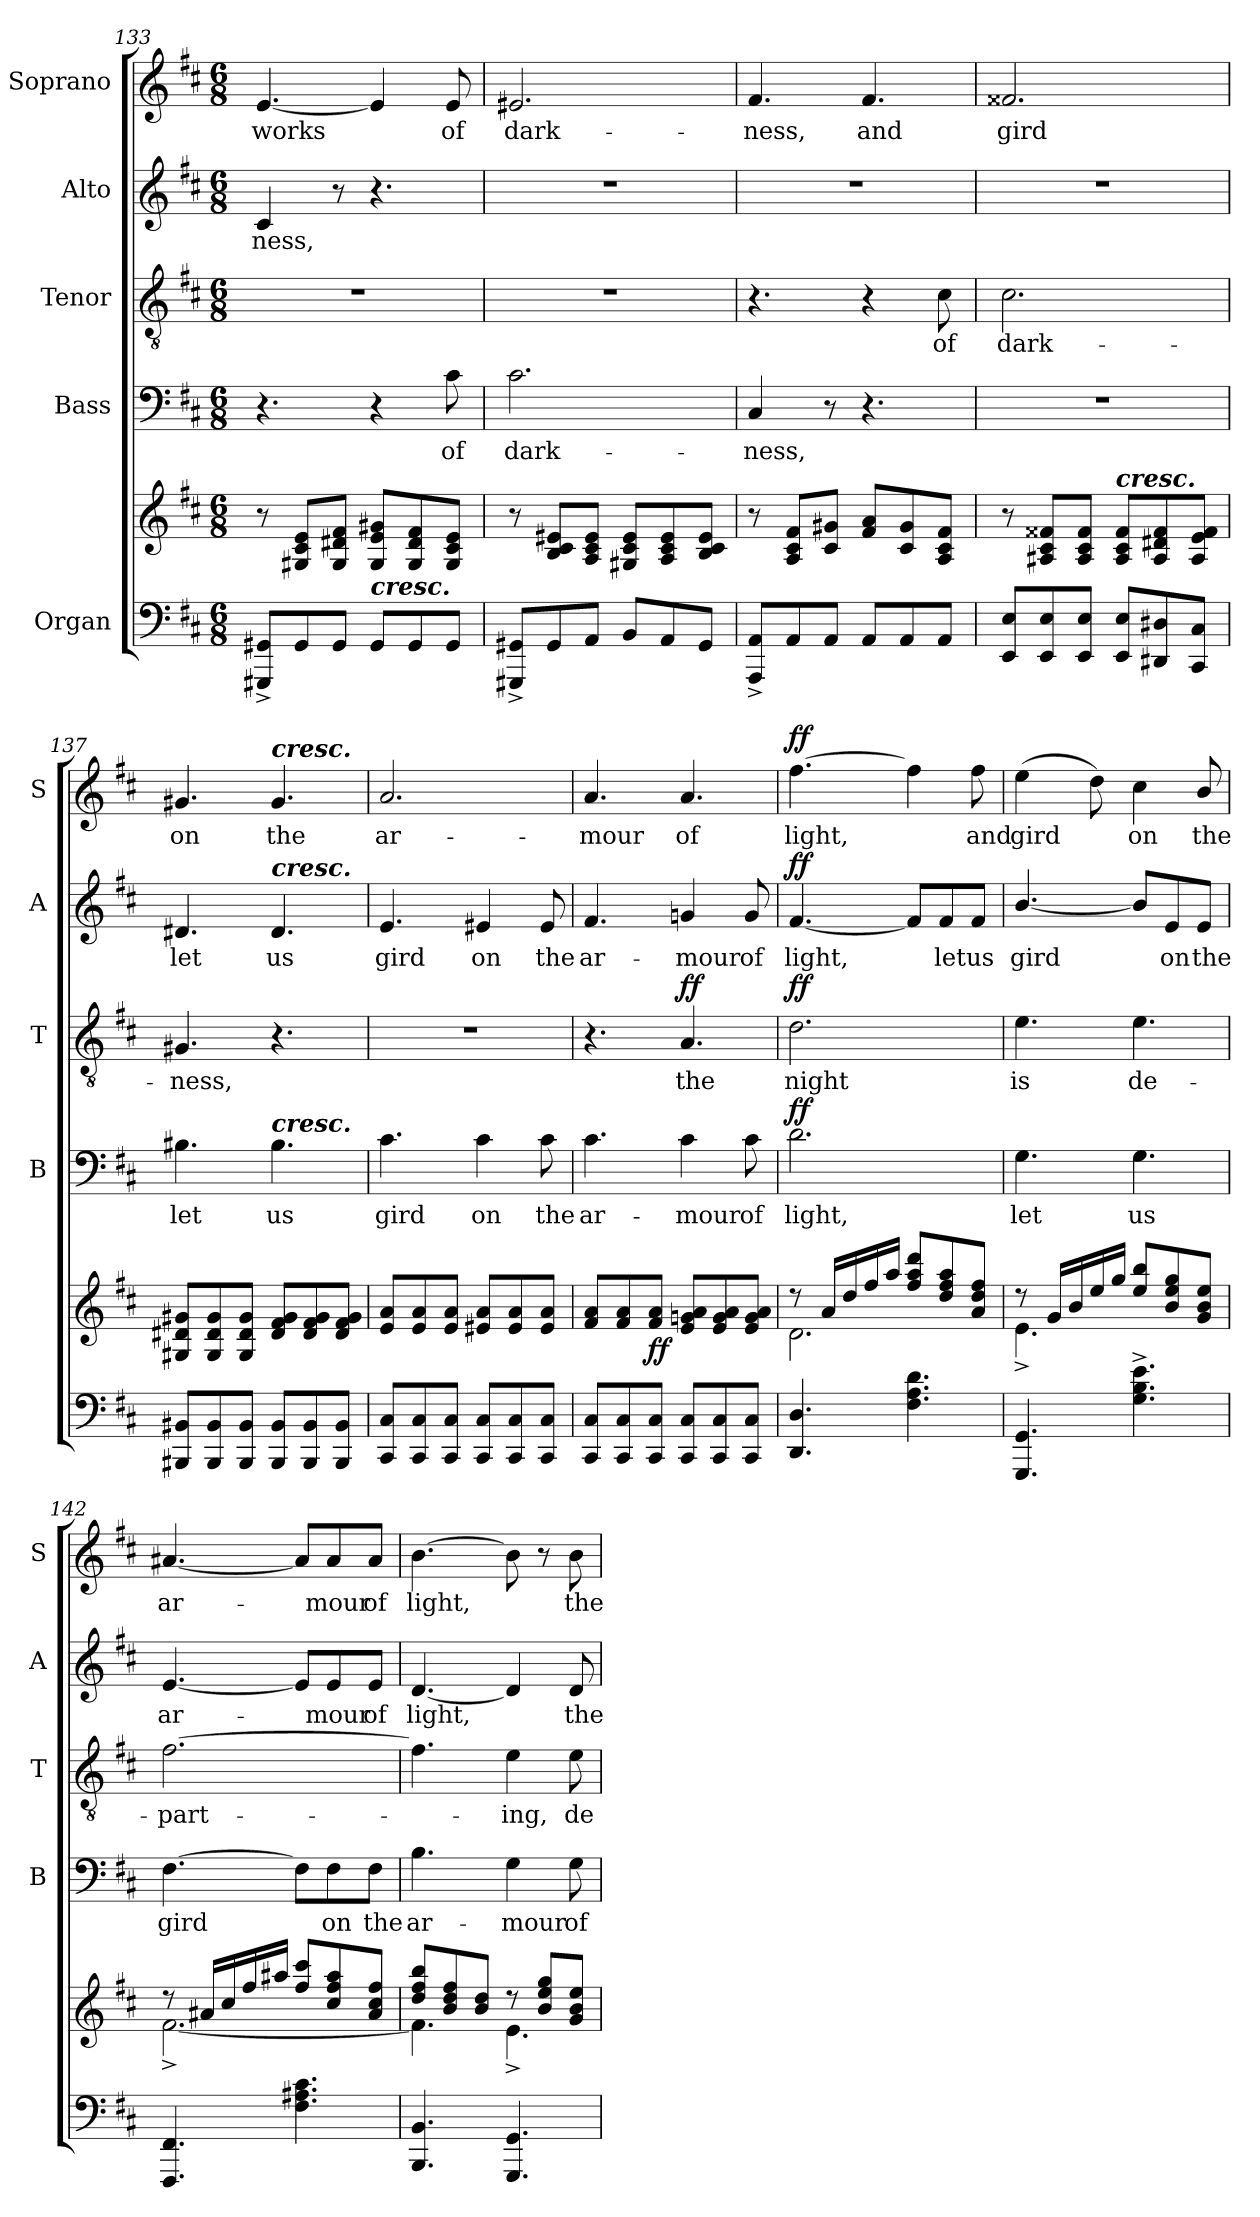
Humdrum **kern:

**kern	**kern	**dynam	**kern	**text	**dynam	**kern	**text	**dynam	**kern	**text	**dynam	**kern	**text	**dynam
*part5	*part5	*part5	*part4	*part4	*part4	*part3	*part3	*part3	*part2	*part2	*part2	*part1	*part1	*part1
*staff6	*staff5	*staff5/6	*staff4	*staff4	*staff4	*staff3	*staff3	*staff3	*staff2	*staff2	*staff2	*staff1	*staff1	*staff1
*I"Organ	*	*	*I"Bass	*	*	*I"Tenor	*	*	*I"Alto	*	*	*I"Soprano	*	*
*	*	*	*I'B	*	*	*I'T	*	*	*I'A	*	*	*I'S	*	*
!!LO:PB:g=z
*clefF4	*clefG2	*	*clefF4	*	*	*clefGv2	*	*	*clefG2	*	*	*clefG2	*	*
*k[f#c#]	*k[f#c#]	*	*k[f#c#]	*	*	*k[f#c#]	*	*	*k[f#c#]	*	*	*k[f#c#]	*	*
*D:	*D:	*	*D:	*	*	*D:	*	*	*D:	*	*	*D:	*	*
*M6/8	*M6/8	*	*M6/8	*	*	*M6/8	*	*	*M6/8	*	*	*M6/8	*	*
=133	=133	=133	=133	=133	=133	=133	=133	=133	=133	=133	=133	=133	=133	=133
!	!	!	!	!	!	!	!	!	!	!LO:LY:b	!	!	!LO:LY:b	!
8GGG#X/^ 8GG#X/^L	8r	.	4.r	.	.	2.r	.	.	4c#/	-ness,	.	[4.e/	works	.
8GG#/	8G#X/ 8c#/ 8e/L	.	.	.	.	.	.	.	.	.	.	.	.	.
8GG#/J	8G#/ 8d#X/ 8f#/J	.	.	.	.	.	.	.	8r	.	.	.	.	.
!LO:TX:a:Bi:t=cresc.	!	!	!	!	!	!	!	!	!	!	!	!	!	!
8GG#/L	8G#/ 8e/ 8g#X/L	.	4r	.	.	.	.	.	4.r	.	.	4e/]	.	.
8GG#/	8G#/ 8d#/ 8f#/	.	.	.	.	.	.	.	.	.	.	.	.	.
!	!	!	!	!LO:LY:b	!	!	!	!	!	!	!	!	!LO:LY:b	!
8GG#/J	8G#/ 8c#/ 8e/J	.	8c#\	of	.	.	.	.	.	.	.	8e/	of	.
=134	=134	=134	=134	=134	=134	=134	=134	=134	=134	=134	=134	=134	=134	=134
!	!	!	!	!LO:LY:b	!	!	!	!	!	!	!	!	!LO:LY:b	!
8GGG#X/^ 8GG#X/^L	8r	.	2.c#\	dark-	.	2.r	.	.	2.r	.	.	2.e#X/	dark-	.
8GG#/	8B/ 8c#/ 8e#X/L	.	.	.	.	.	.	.	.	.	.	.	.	.
8AA/J	8A/ 8c#/ 8e#/J	.	.	.	.	.	.	.	.	.	.	.	.	.
8BB/L	8G#X/ 8c#/ 8e#/L	.	.	.	.	.	.	.	.	.	.	.	.	.
8AA/	8A/ 8c#/ 8e#/	.	.	.	.	.	.	.	.	.	.	.	.	.
8GG#/J	8B/ 8c#/ 8e#/J	.	.	.	.	.	.	.	.	.	.	.	.	.
=135	=135	=135	=135	=135	=135	=135	=135	=135	=135	=135	=135	=135	=135	=135
!	!	!	!	!LO:LY:b	!	!	!	!	!	!	!	!	!LO:LY:b	!
8AAA/^ 8AA/^L	8r	.	4C#/	-ness,	.	4.r	.	.	2.r	.	.	4.f#/	-ness,	.
8AA/	8A/ 8c#/ 8f#/L	.	.	.	.	.	.	.	.	.	.	.	.	.
8AA/J	8c#/ 8g#X/J	.	8r	.	.	.	.	.	.	.	.	.	.	.
!	!	!	!	!	!	!	!	!	!	!	!	!	!LO:LY:b	!
8AA/L	8f#/ 8a/L	.	4.r	.	.	4r	.	.	.	.	.	4.f#/	and	.
8AA/	8c#/ 8g#/	.	.	.	.	.	.	.	.	.	.	.	.	.
!	!	!	!	!	!	!	!LO:LY:b	!	!	!	!	!	!	!
8AA/J	8A/ 8c#/ 8f#/J	.	.	.	.	8c#\	of	.	.	.	.	.	.	.
=136	=136	=136	=136	=136	=136	=136	=136	=136	=136	=136	=136	=136	=136	=136
!	!	!	!	!	!	!	!LO:LY:b	!	!	!	!	!	!LO:LY:b	!
8EE/ 8E/L	8r	.	2.r	.	.	2.c#\	dark-	.	2.r	.	.	2.f##X/	gird	.
8EE/ 8E/	8A#X/ 8c#/ 8f##X/L	.	.	.	.	.	.	.	.	.	.	.	.	.
8EE/ 8E/J	8A#/ 8c#/ 8f##/J	.	.	.	.	.	.	.	.	.	.	.	.	.
!	!LO:TX:a:Bi:t=cresc.	!	!	!	!	!	!	!	!	!	!	!	!	!
8EE/ 8E/L	8A#/ 8c#/ 8f##/L	.	.	.	.	.	.	.	.	.	.	.	.	.
8DD#X/ 8D#X/	8A#/ 8d#X/ 8f##/	.	.	.	.	.	.	.	.	.	.	.	.	.
8CC#/ 8C#/J	8A#/ 8e/ 8f##/J	.	.	.	.	.	.	.	.	.	.	.	.	.
=137	=137	=137	=137	=137	=137	=137	=137	=137	=137	=137	=137	=137	=137	=137
!	!	!	!	!LO:LY:b	!	!	!LO:LY:b	!	!	!LO:LY:b	!	!	!LO:LY:b	!
8BBB#X/ 8BB#X/L	8G#X/ 8d#X/ 8g#X/L	.	4.B#X\	let	.	4.G#X/	-ness,	.	4.d#X/	let	.	4.g#X/	on	.
8BBB#/ 8BB#/	8G#/ 8d#/ 8g#/	.	.	.	.	.	.	.	.	.	.	.	.	.
8BBB#/ 8BB#/J	8G#/ 8d#/ 8g#/J	.	.	.	.	.	.	.	.	.	.	.	.	.
!	!	!	!	!	!	!	!	!	!	!	!	!LO:TX:a:Bi:t=cresc.	!	!
!	!	!	!	!	!	!	!	!	!LO:TX:a:Bi:t=cresc.	!	!	!	!	!
!	!	!	!LO:TX:a:Bi:t=cresc.	!	!	!	!	!	!	!	!	!	!	!
!	!	!	!	!LO:LY:b	!	!	!	!	!	!LO:LY:b	!	!	!LO:LY:b	!
8BBB#/ 8BB#/L	8d#/ 8f#/ 8g#/L	.	4.B#\	us	.	4.r	.	.	4.d#/	us	.	4.g#/	the	.
8BBB#/ 8BB#/	8d#/ 8f#/ 8g#/	.	.	.	.	.	.	.	.	.	.	.	.	.
8BBB#/ 8BB#/J	8d#/ 8f#/ 8g#/J	.	.	.	.	.	.	.	.	.	.	.	.	.
!!LO:LB:g=z
=138	=138	=138	=138	=138	=138	=138	=138	=138	=138	=138	=138	=138	=138	=138
!	!	!	!	!LO:LY:b	!	!	!	!	!	!LO:LY:b	!	!	!LO:LY:b	!
8CC#/ 8C#/L	8e/ 8a/L	.	4.c#\	gird	.	2.r	.	.	4.e/	gird	.	2.a/	ar-	.
8CC#/ 8C#/	8e/ 8a/	.	.	.	.	.	.	.	.	.	.	.	.	.
8CC#/ 8C#/J	8e/ 8a/J	.	.	.	.	.	.	.	.	.	.	.	.	.
!	!	!	!	!LO:LY:b	!	!	!	!	!	!LO:LY:b	!	!	!	!
8CC#/ 8C#/L	8e#X/ 8a/L	.	4c#\	on	.	.	.	.	4e#X/	on	.	.	.	.
8CC#/ 8C#/	8e#/ 8a/	.	.	.	.	.	.	.	.	.	.	.	.	.
!	!	!	!	!LO:LY:b	!	!	!	!	!	!LO:LY:b	!	!	!	!
8CC#/ 8C#/J	8e#/ 8a/J	.	8c#\	the	.	.	.	.	8e#/	the	.	.	.	.
=139	=139	=139	=139	=139	=139	=139	=139	=139	=139	=139	=139	=139	=139	=139
!	!	!	!	!LO:LY:b	!	!	!	!	!	!LO:LY:b	!	!	!LO:LY:b	!
8CC#/ 8C#/L	8f#/ 8a/L	.	4.c#\	ar-	.	4.r	.	.	4.f#/	ar-	.	4.a/	-mour	.
8CC#/ 8C#/	8f#/ 8a/	.	.	.	.	.	.	.	.	.	.	.	.	.
!	!	!LO:DY:b	!	!	!	!	!	!	!	!	!	!	!	!
8CC#/ 8C#/J	8f#/ 8a/J	ff	.	.	.	.	.	.	.	.	.	.	.	.
!	!	!	!	!LO:LY:b	!	!	!LO:LY:b	!LO:DY:b	!	!LO:LY:b	!	!	!LO:LY:b	!
8CC#/ 8C#/L	8e/ 8gni/ 8a/L	.	4c#\	-mour	.	4.A/	the	ff	4gni/	-mour	.	4.a/	of	.
8CC#/ 8C#/	8e/ 8g/ 8a/	.	.	.	.	.	.	.	.	.	.	.	.	.
!	!	!	!	!LO:LY:b	!	!	!	!	!	!LO:LY:b	!	!	!	!
8CC#/ 8C#/J	8e/ 8g/ 8a/J	.	8c#\	of	.	.	.	.	8g/	of	.	.	.	.
!!LO:PB:g=z
=140	=140	=140	=140	=140	=140	=140	=140	=140	=140	=140	=140	=140	=140	=140
*	*^	*	*	*	*	*	*	*	*	*	*	*	*	*
!	!	!	!	!	!LO:LY:b	!LO:DY:b	!	!LO:LY:b	!LO:DY:b	!	!LO:LY:b	!LO:DY:b	!	!LO:LY:b	!LO:DY:b
4.DD/ 4.D/	8r	2.d\	.	2.d\	light,	ff	2.d\	night	ff	[4.f#/	light,	ff	[4.ff#\	light,	ff
.	16a/LL	.	.	.	.	.	.	.	.	.	.	.	.	.	.
.	16dd/	.	.	.	.	.	.	.	.	.	.	.	.	.	.
.	16ff#/	.	.	.	.	.	.	.	.	.	.	.	.	.	.
.	16aa/JJ	.	.	.	.	.	.	.	.	.	.	.	.	.	.
4.F#\ 4.A\ 4.d\	8ff#/ 8aa/ 8ddd/L	.	.	.	.	.	.	.	.	8f#/L]	.	.	4ff#\]	.	.
!	!	!	!	!	!	!	!	!	!	!	!LO:LY:b	!	!	!	!
.	8dd/ 8ff#/ 8aa/	.	.	.	.	.	.	.	.	8f#/	let	.	.	.	.
!	!	!	!	!	!	!	!	!	!	!	!LO:LY:b	!	!	!LO:LY:b	!
.	8a/ 8dd/ 8ff#/J	.	.	.	.	.	.	.	.	8f#/J	us	.	8ff#\	and	.
=141	=141	=141	=141	=141	=141	=141	=141	=141	=141	=141	=141	=141	=141	=141	=141
!	!	!	!	!	!LO:LY:b	!	!	!LO:LY:b	!	!	!LO:LY:b	!	!	!LO:LY:b	!
4.GGG/ 4.GG/	8r	4.e^\	.	4.G\	let	.	4.e\	is	.	[4.b/	gird	.	(>4ee\	gird	.
.	16g/LL	.	.	.	.	.	.	.	.	.	.	.	.	.	.
.	16b/	.	.	.	.	.	.	.	.	.	.	.	.	.	.
.	16ee/	.	.	.	.	.	.	.	.	.	.	.	8dd\)	.	.
.	16gg/JJ	.	.	.	.	.	.	.	.	.	.	.	.	.	.
!	!	!	!	!	!LO:LY:b	!	!	!LO:LY:b	!	!	!	!	!	!LO:LY:b	!
4.G\^ 4.B\^ 4.e\^	8ee/ 8bb/L	8ryy	.	4.G\	us	.	4.e\	de-	.	8b/L]	.	.	4cc#\	on	.
!	!	!	!	!	!	!	!	!	!	!	!LO:LY:b	!	!	!	!
.	8b/ 8ee/ 8gg/	4ryy	.	.	.	.	.	.	.	8e/	on	.	.	.	.
!	!	!	!	!	!	!	!	!	!	!	!LO:LY:b	!	!	!LO:LY:b	!
.	8g/ 8b/ 8ee/J	.	.	.	.	.	.	.	.	8e/J	the	.	8b/	the	.
=142	=142	=142	=142	=142	=142	=142	=142	=142	=142	=142	=142	=142	=142	=142	=142
!	!	!	!	!	!LO:LY:b	!	!	!LO:LY:b	!	!	!LO:LY:b	!	!	!LO:LY:b	!
4.FFF#/ 4.FF#/	8r	[2.f#^\	.	[4.F#\	gird	.	[2.f#\	-part-	.	[4.e/	ar-	.	[4.a#X/	ar-	.
.	16a#X/LL	.	.	.	.	.	.	.	.	.	.	.	.	.	.
.	16cc#/	.	.	.	.	.	.	.	.	.	.	.	.	.	.
.	16ff#/	.	.	.	.	.	.	.	.	.	.	.	.	.	.
.	16aa#X/JJ	.	.	.	.	.	.	.	.	.	.	.	.	.	.
4.F#\ 4.A#X\ 4.c#\	8ff#/ 8ccc#/L	.	.	8F#\L]	.	.	.	.	.	8e/L]	.	.	8a#/L]	.	.
!	!	!	!	!	!LO:LY:b	!	!	!	!	!	!LO:LY:b	!	!	!LO:LY:b	!
.	8cc#/ 8ff#/ 8aa#/	.	.	8F#\	on	.	.	.	.	8e/	mour	.	8a#/	mour	.
!	!	!	!	!	!LO:LY:b	!	!	!	!	!	!LO:LY:b	!	!	!LO:LY:b	!
.	8a#/ 8cc#/ 8ff#/J	.	.	8F#\J	the	.	.	.	.	8e/J	of	.	8a#/J	of	.
=143	=143	=143	=143	=143	=143	=143	=143	=143	=143	=143	=143	=143	=143	=143	=143
!	!	!	!	!	!LO:LY:b	!	!	!	!	!	!LO:LY:b	!	!	!LO:LY:b	!
4.BBB/ 4.BB/	8dd/ 8ff#/ 8bb/L	4.f#\]	.	4.B\	ar-	.	4.f#\]	.	.	[4.d/	light,	.	[4.b\	light,	.
.	8b/ 8dd/ 8ff#/	.	.	.	.	.	.	.	.	.	.	.	.	.	.
.	8b/ 8dd/J	.	.	.	.	.	.	.	.	.	.	.	.	.	.
!	!	!	!	!	!LO:LY:b	!	!	!LO:LY:b	!	!	!	!	!	!	!
4.GGG/ 4.GG/	8r	4.e^\	.	4G\	-mour	.	4e\	ing,	.	4d/]	.	.	8b\]	.	.
.	8b/ 8ee/ 8gg/L	.	.	.	.	.	.	.	.	.	.	.	8r	.	.
!	!	!	!	!	!LO:LY:b	!	!	!LO:LY:b	!	!	!LO:LY:b	!	!	!LO:LY:b	!
.	8g/ 8b/ 8ee/J	.	.	8G\	of	.	8e\	de-	.	8d/	the	.	8b\	the	.
*	*v	*v	*	*	*	*	*	*	*	*	*	*	*	*	*
=	=	=	=	=	=	=	=	=	=	=	=	=	=	=
*-	*-	*-	*-	*-	*-	*-	*-	*-	*-	*-	*-	*-	*-	*-
